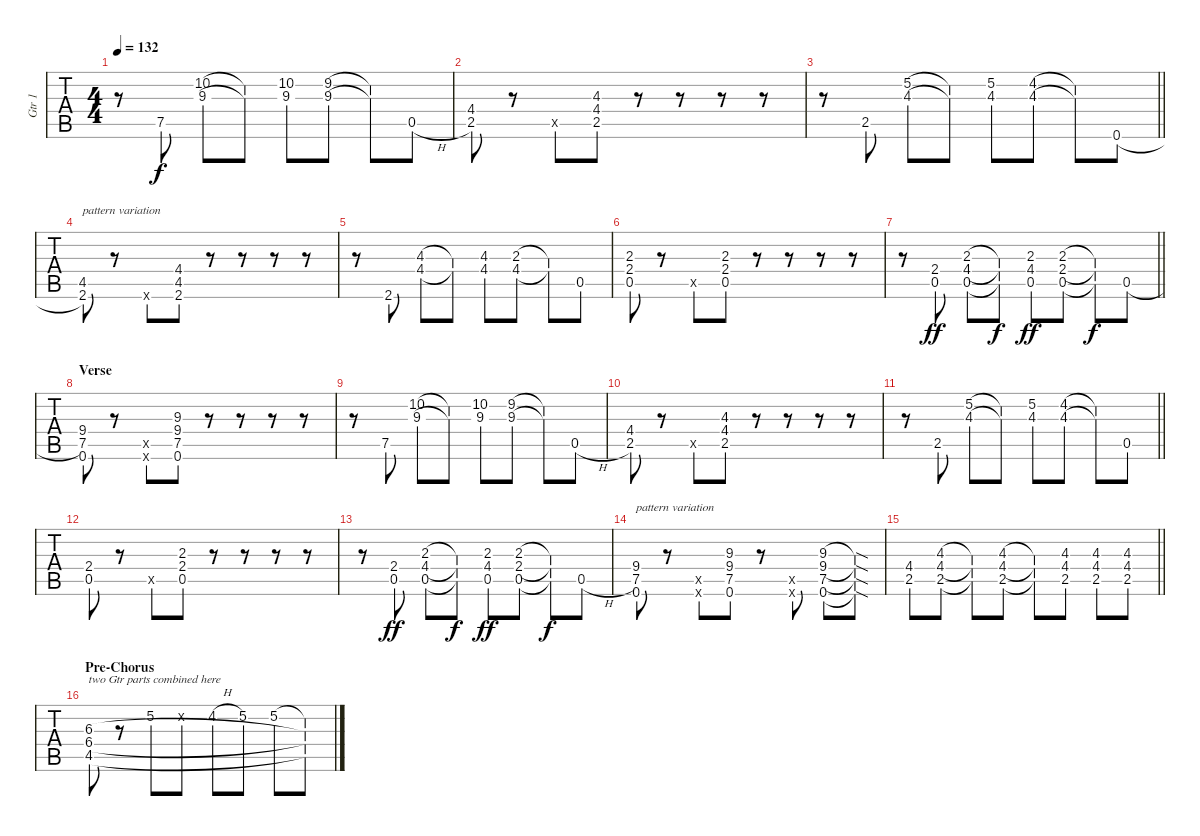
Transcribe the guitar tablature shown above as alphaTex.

\track ("Gtr 1" "Gtr 1") {instrument overdrivenguitar}
\staff {tabs}
\tuning (E4 B3 G3 D3 A2 E2) {hide}
\ts (4 4)
\tempo 132
\clef g2
\ks c
r.8{dy f} 7.5.8 (10.2 9.3).8 (10.2{t} 9.3{t}).8 (10.2 9.3).8 (9.2 9.3).8 (9.2{t} 9.3{t}).8 0.5{h}.8 |
(4.4 2.5).8 r.8 0.5{x}.8 (4.3 4.4 2.5).8 r.8 r.8 r.8 r.8 |
\barLineRight lightlight
r.8 2.5.8 (5.2 4.3).8 (5.2{t} 4.3{t}).8 (5.2 4.3).8 (4.2 4.3).8 (4.2{t} 4.3{t}).8 0.6{h}.8 |
(4.5 2.6).8{txt "pattern variation"} r.8 0.6{x}.8 (4.4 4.5 2.6).8 r.8 r.8 r.8 r.8 |
r.8 2.6.8 (4.3 4.4).8 (4.3{t} 4.4{t}).8 (4.3 4.4).8 (2.3 4.4).8 (2.3{t} 4.4{t}).8 0.5.8 |
(2.3 2.4 0.5).8 r.8 0.5{x}.8 (2.3 2.4 0.5).8 r.8 r.8 r.8 r.8 |
\barLineRight lightlight
r.8 (2.4 0.5).8{dy ff} (2.3 4.4 0.5).8 (2.3{t} 4.4{t} 0.5{t}).8{dy f} (2.3 4.4 0.5).8{dy ff} (2.3 2.4 0.5).8 (2.3{t} 2.4{t} 0.5{t}).8{dy f} 0.5{h}.8 |
\section ("" "Verse")
(9.4 7.5 0.6).8 r.8 (0.5{x} 0.6{x}).8 (9.3 9.4 7.5 0.6).8 r.8 r.8 r.8 r.8 |
r.8 7.5.8 (10.2 9.3).8 (10.2{t} 9.3{t}).8 (10.2 9.3).8 (9.2 9.3).8 (9.2{t} 9.3{t}).8 0.5{h}.8 |
(4.4 2.5).8 r.8 0.5{x}.8 (4.3 4.4 2.5).8 r.8 r.8 r.8 r.8 |
\barLineRight lightlight
r.8 2.5.8 (5.2 4.3).8 (5.2{t} 4.3{t}).8 (5.2 4.3).8 (4.2 4.3).8 (4.2{t} 4.3{t}).8 0.5.8 |
(2.4 0.5).8 r.8 0.5{x}.8 (2.3 2.4 0.5).8 r.8 r.8 r.8 r.8 |
r.8 (2.4 0.5).8{dy ff} (2.3 4.4 0.5).8 (2.3{t} 4.4{t} 0.5{t}).8{dy f} (2.3 4.4 0.5).8{dy ff} (2.3 2.4 0.5).8 (2.3{t} 2.4{t} 0.5{t}).8{dy f} 0.5{h}.8 |
(9.4 7.5 0.6).8{txt "pattern variation"} r.8 (0.5{x} 0.6{x}).8 (9.3 9.4 7.5 0.6).8 r.8 (0.5{x} 0.6{x}).8 (9.3 9.4 7.5 0.6).8 (9.3{sod t} 9.4{sod t} 7.5{sod t} 0.6{sod t}).8 |
\barLineRight lightlight
(4.4 2.5).8 (4.3 4.4 2.5).8 (4.3{t} 4.4{t} 2.5{t}).8 (4.3 4.4 2.5).8 (4.3{t} 4.4{t} 2.5{t}).8 (4.3 4.4 2.5).8 (4.3 4.4 2.5).8 (4.3 4.4 2.5).8 |
\section ("" "Pre-Chorus")
(6.3 6.4 4.5).8{txt "two Gtr parts combined here"} r.8 5.2.8 0.2{x}.8 4.2{h}.8 5.2.8 5.2.8 (5.2{t} 6.3{t} 6.4{t} 4.5{t}).8
